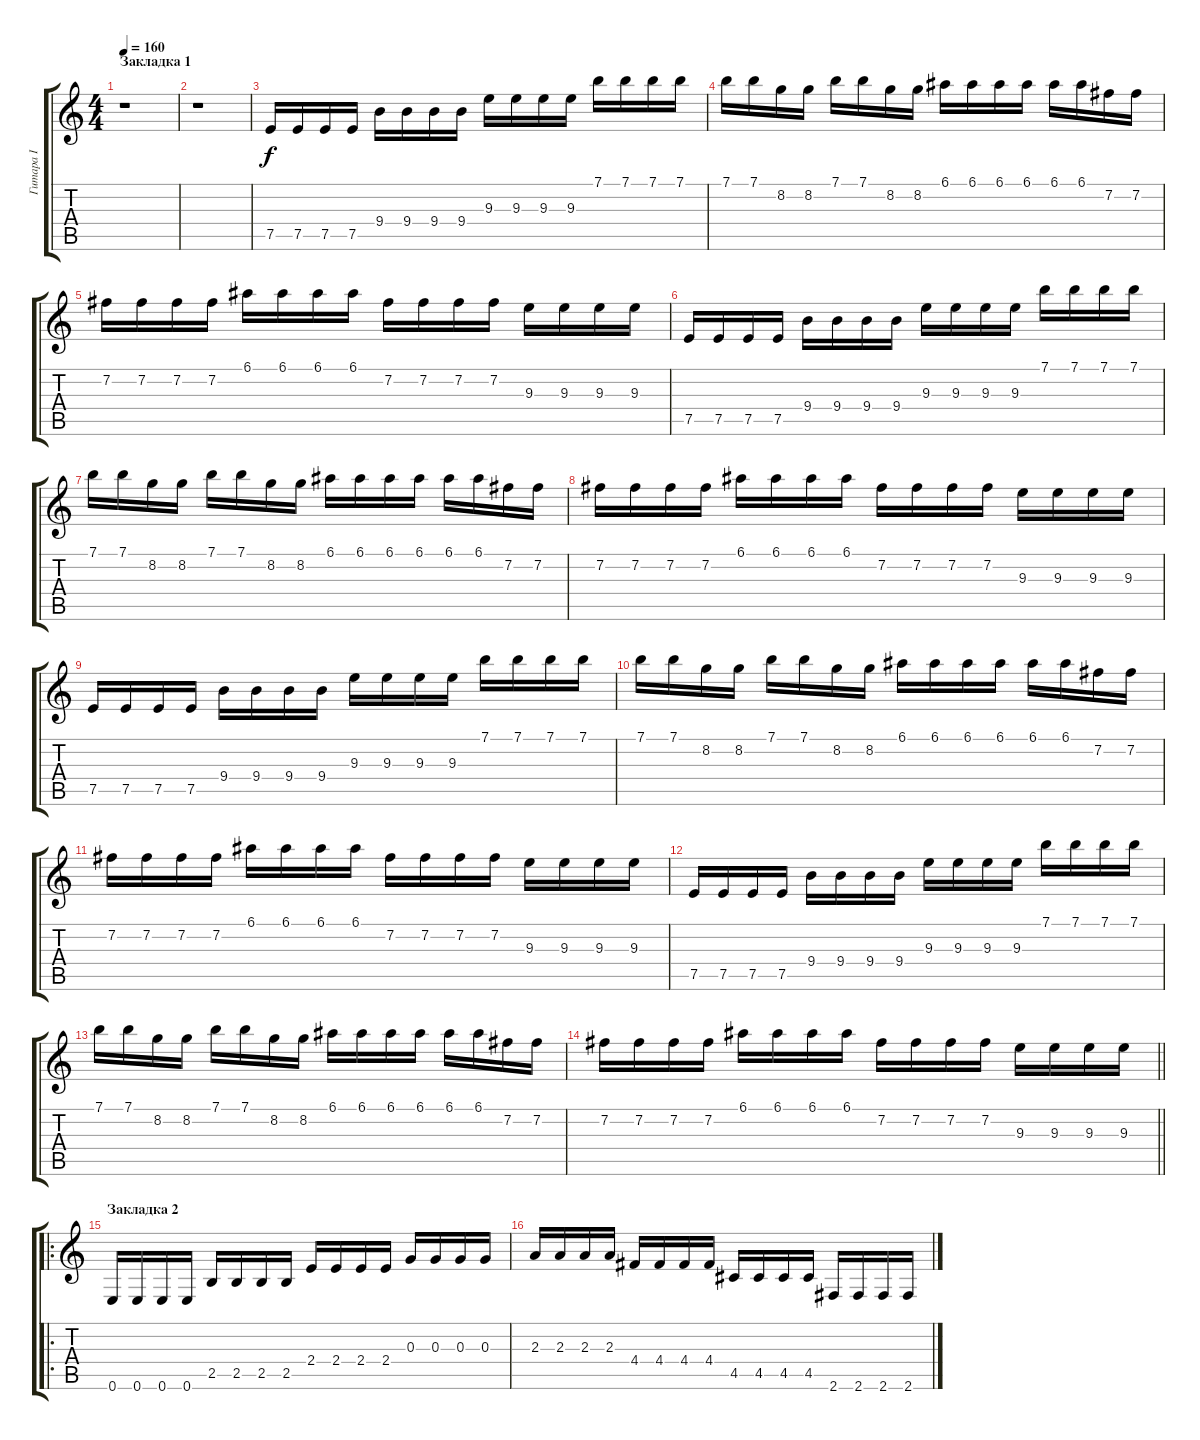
\track ("Гитара I" "Гитара I") {instrument distortionguitar}
\staff {score tabs}
\tuning (E4 B3 G3 D3 A2 E2) {hide}
\ts (4 4)
\section ("" "Закладка 1")
\tempo 160
\clef g2
\ks c
r.1{dy f instrument distortionguitar} |
r.1 |
7.5.16 7.5.16 7.5.16 7.5.16 9.4.16 9.4.16 9.4.16 9.4.16 9.3.16 9.3.16 9.3.16 9.3.16 7.1.16 7.1.16 7.1.16 7.1.16 |
7.1.16 7.1.16 8.2.16 8.2.16 7.1.16 7.1.16 8.2.16 8.2.16 6.1.16 6.1.16 6.1.16 6.1.16 6.1.16 6.1.16 7.2.16 7.2.16 |
7.2.16 7.2.16 7.2.16 7.2.16 6.1.16 6.1.16 6.1.16 6.1.16 7.2.16 7.2.16 7.2.16 7.2.16 9.3.16 9.3.16 9.3.16 9.3.16 |
7.5.16 7.5.16 7.5.16 7.5.16 9.4.16 9.4.16 9.4.16 9.4.16 9.3.16 9.3.16 9.3.16 9.3.16 7.1.16 7.1.16 7.1.16 7.1.16 |
7.1.16 7.1.16 8.2.16 8.2.16 7.1.16 7.1.16 8.2.16 8.2.16 6.1.16 6.1.16 6.1.16 6.1.16 6.1.16 6.1.16 7.2.16 7.2.16 |
7.2.16 7.2.16 7.2.16 7.2.16 6.1.16 6.1.16 6.1.16 6.1.16 7.2.16 7.2.16 7.2.16 7.2.16 9.3.16 9.3.16 9.3.16 9.3.16 |
7.5.16 7.5.16 7.5.16 7.5.16 9.4.16 9.4.16 9.4.16 9.4.16 9.3.16 9.3.16 9.3.16 9.3.16 7.1.16 7.1.16 7.1.16 7.1.16 |
7.1.16 7.1.16 8.2.16 8.2.16 7.1.16 7.1.16 8.2.16 8.2.16 6.1.16 6.1.16 6.1.16 6.1.16 6.1.16 6.1.16 7.2.16 7.2.16 |
7.2.16 7.2.16 7.2.16 7.2.16 6.1.16 6.1.16 6.1.16 6.1.16 7.2.16 7.2.16 7.2.16 7.2.16 9.3.16 9.3.16 9.3.16 9.3.16 |
7.5.16 7.5.16 7.5.16 7.5.16 9.4.16 9.4.16 9.4.16 9.4.16 9.3.16 9.3.16 9.3.16 9.3.16 7.1.16 7.1.16 7.1.16 7.1.16 |
7.1.16 7.1.16 8.2.16 8.2.16 7.1.16 7.1.16 8.2.16 8.2.16 6.1.16 6.1.16 6.1.16 6.1.16 6.1.16 6.1.16 7.2.16 7.2.16 |
\barLineRight lightlight
7.2.16 7.2.16 7.2.16 7.2.16 6.1.16 6.1.16 6.1.16 6.1.16 7.2.16 7.2.16 7.2.16 7.2.16 9.3.16 9.3.16 9.3.16 9.3.16 |
\ro
\section ("" "Закладка 2")
0.6.16 0.6.16 0.6.16 0.6.16 2.5.16 2.5.16 2.5.16 2.5.16 2.4.16 2.4.16 2.4.16 2.4.16 0.3.16 0.3.16 0.3.16 0.3.16 |
2.3.16 2.3.16 2.3.16 2.3.16 4.4.16 4.4.16 4.4.16 4.4.16 4.5.16 4.5.16 4.5.16 4.5.16 2.6.16 2.6.16 2.6.16 2.6.16
